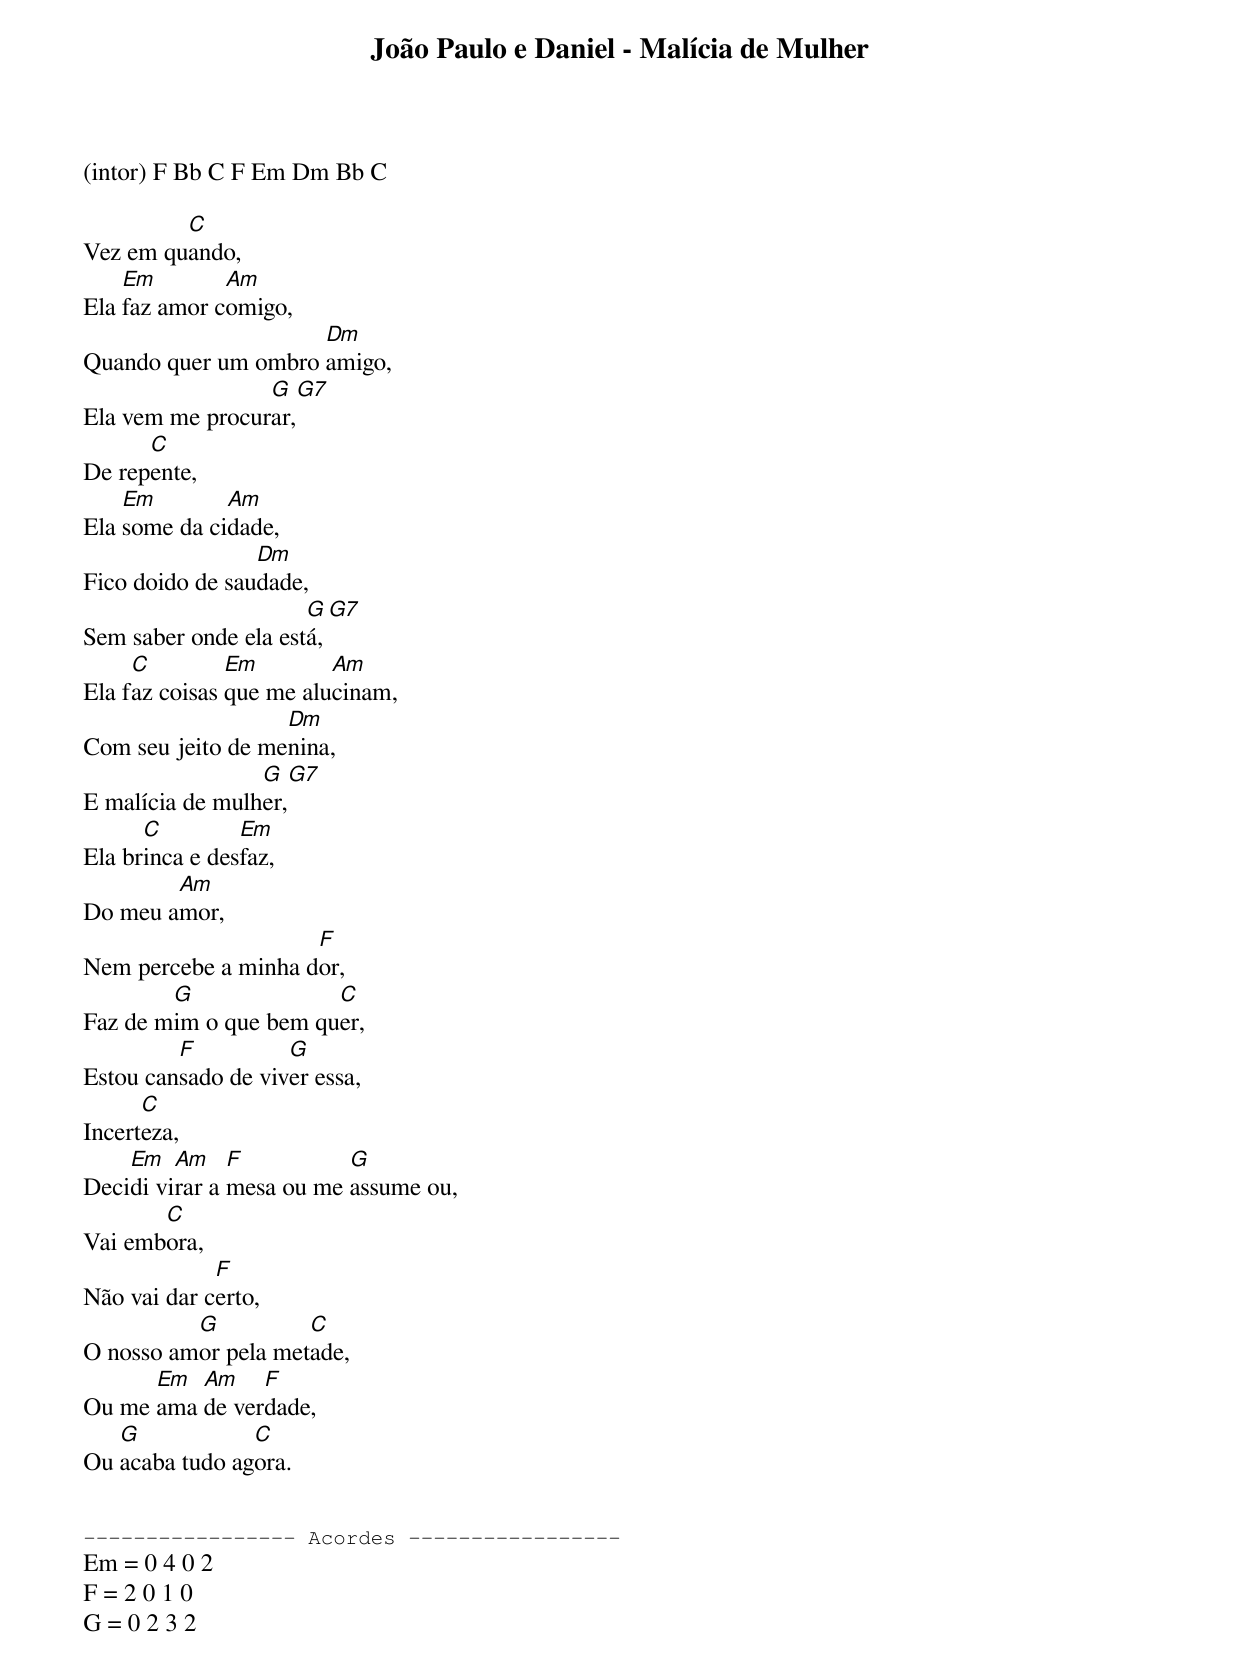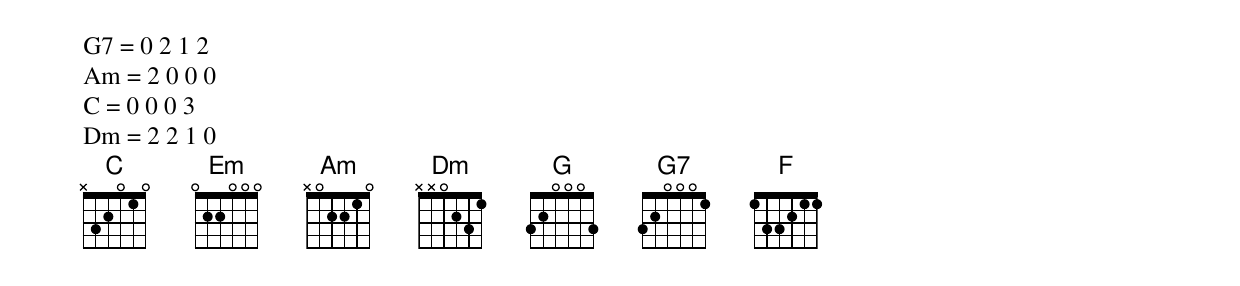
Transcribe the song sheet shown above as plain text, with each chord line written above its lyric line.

João Paulo e Daniel - Malícia de Mulher

(intor) F Bb C F Em Dm Bb C

         C
Vez em quando,
    Em        Am
Ela faz amor comigo,
                     Dm
Quando quer um ombro amigo,
                 G  G7
Ela vem me procurar,
      C
De repente,
    Em        Am
Ela some da cidade,
                 Dm
Fico doido de saudade,
                      G  G7
Sem saber onde ela está,
     C         Em        Am
Ela faz coisas que me alucinam,
                   Dm
Com seu jeito de menina,
                 G  G7
E malícia de mulher,
      C         Em
Ela brinca e desfaz,
        Am
Do meu amor,
                     F
Nem percebe a minha dor,
        G              C
Faz de mim o que bem quer,
         F          G
Estou cansado de viver essa,
      C
Incerteza,
    Em   Am    F          G
Decidi virar a mesa ou me assume ou,
       C
Vai embora,
             F
Não vai dar certo,
          G          C
O nosso amor pela metade,
      Em  Am    F
Ou me ama de verdade,
   G            C
Ou acaba tudo agora.


----------------- Acordes -----------------
Em = 0 4 0 2
F = 2 0 1 0
G = 0 2 3 2
G7 = 0 2 1 2
Am = 2 0 0 0
C = 0 0 0 3
Dm = 2 2 1 0
